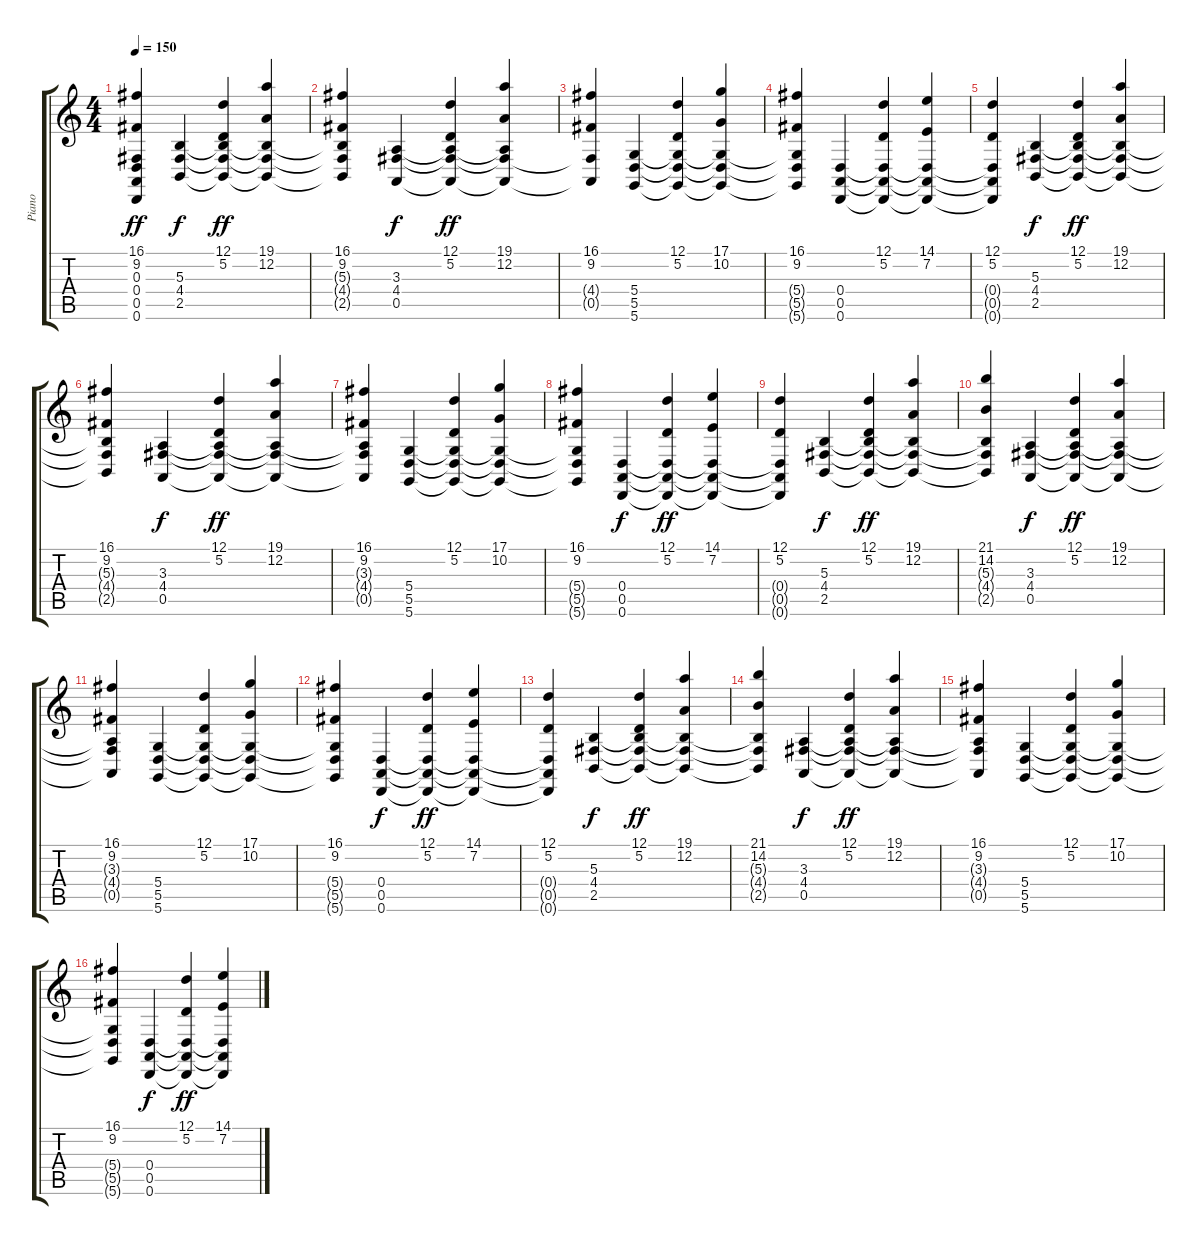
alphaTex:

\track ("Piano" "Piano") {instrument acousticgrandpiano}
\staff {score tabs}
\tuning (D4 A3 Gb3 D3 A2 D2) {hide}
\ts (4 4)
\tempo 150
\clef g2
\ks c
(16.1 9.2 0.3{t} 0.4{t} 0.5{t} 0.6{t}).4{dy ff} (5.3 4.4 2.5).4{dy f} (12.1 5.2 5.3{t} 4.4{t} 2.5{t}).4{dy ff} (19.1 12.2 5.3{t} 4.4{t} 2.5{t}).4 |
(16.1 9.2 5.3{t} 4.4{t} 2.5{t}).4 (3.3 4.4 0.5).4{dy f} (12.1 5.2 3.3{t} 4.4{t} 0.5{t}).4{dy ff} (19.1 12.2 3.3{t} 4.4{t} 0.5{t}).4 |
(16.1 9.2 4.4{t} 0.5{t}).4 (5.4 5.5 5.6).4 (12.1 5.2 5.4{t} 5.5{t} 5.6{t}).4 (17.1 10.2 5.4{t} 5.5{t} 5.6{t}).4 |
(16.1 9.2 5.4{t} 5.5{t} 5.6{t}).4 (0.4 0.5 0.6).4 (12.1 5.2 0.4{t} 0.5{t} 0.6{t}).4 (14.1 7.2 0.4{t} 0.5{t} 0.6{t}).4 |
(12.1 5.2 0.4{t} 0.5{t} 0.6{t}).4 (5.3 4.4 2.5).4{dy f} (12.1 5.2 5.3{t} 4.4{t} 2.5{t}).4{dy ff} (19.1 12.2 5.3{t} 4.4{t} 2.5{t}).4 |
(16.1 9.2 5.3{t} 4.4{t} 2.5{t}).4 (3.3 4.4 0.5).4{dy f} (12.1 5.2 3.3{t} 4.4{t} 0.5{t}).4{dy ff} (19.1 12.2 3.3{t} 4.4{t} 0.5{t}).4 |
(16.1 9.2 3.3{t} 4.4{t} 0.5{t}).4 (5.4 5.5 5.6).4 (12.1 5.2 5.4{t} 5.5{t} 5.6{t}).4 (17.1 10.2 5.4{t} 5.5{t} 5.6{t}).4 |
(16.1 9.2 5.4{t} 5.5{t} 5.6{t}).4 (0.4 0.5 0.6).4{dy f} (12.1 5.2 0.4{t} 0.5{t} 0.6{t}).4{dy ff} (14.1 7.2 0.4{t} 0.5{t} 0.6{t}).4 |
(12.1 5.2 0.4{t} 0.5{t} 0.6{t}).4 (5.3 4.4 2.5).4{dy f} (12.1 5.2 5.3{t} 4.4{t} 2.5{t}).4{dy ff} (19.1 12.2 5.3{t} 4.4{t} 2.5{t}).4 |
(21.1 14.2 5.3{t} 4.4{t} 2.5{t}).4 (3.3 4.4 0.5).4{dy f} (12.1 5.2 3.3{t} 4.4{t} 0.5{t}).4{dy ff} (19.1 12.2 3.3{t} 4.4{t} 0.5{t}).4 |
(16.1 9.2 3.3{t} 4.4{t} 0.5{t}).4 (5.4 5.5 5.6).4 (12.1 5.2 5.4{t} 5.5{t} 5.6{t}).4 (17.1 10.2 5.4{t} 5.5{t} 5.6{t}).4 |
(16.1 9.2 5.4{t} 5.5{t} 5.6{t}).4 (0.4 0.5 0.6).4{dy f} (12.1 5.2 0.4{t} 0.5{t} 0.6{t}).4{dy ff} (14.1 7.2 0.4{t} 0.5{t} 0.6{t}).4 |
(12.1 5.2 0.4{t} 0.5{t} 0.6{t}).4 (5.3 4.4 2.5).4{dy f} (12.1 5.2 5.3{t} 4.4{t} 2.5{t}).4{dy ff} (19.1 12.2 5.3{t} 4.4{t} 2.5{t}).4 |
(21.1 14.2 5.3{t} 4.4{t} 2.5{t}).4 (3.3 4.4 0.5).4{dy f} (12.1 5.2 3.3{t} 4.4{t} 0.5{t}).4{dy ff} (19.1 12.2 3.3{t} 4.4{t} 0.5{t}).4 |
(16.1 9.2 3.3{t} 4.4{t} 0.5{t}).4 (5.4 5.5 5.6).4 (12.1 5.2 5.4{t} 5.5{t} 5.6{t}).4 (17.1 10.2 5.4{t} 5.5{t} 5.6{t}).4 |
(16.1 9.2 5.4{t} 5.5{t} 5.6{t}).4 (0.4 0.5 0.6).4{dy f} (12.1 5.2 0.4{t} 0.5{t} 0.6{t}).4{dy ff} (14.1 7.2 0.4{t} 0.5{t} 0.6{t}).4
